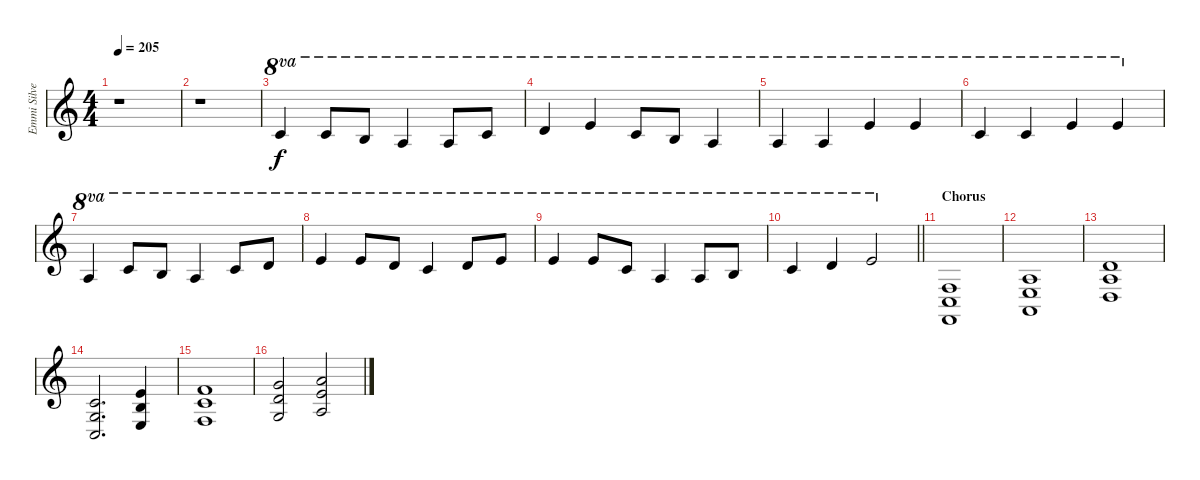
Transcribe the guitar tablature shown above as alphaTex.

\track ("Emmi Silvennoinen" "Emmi Silve") {instrument stringensemble1}
\staff {score}
\tuning (E4 B3 G3 D3 A2 D2) {hide}
\ts (4 4)
\tempo 205
\clef g2
\ks c
r.1{dy f} |
r.1 |
8.1.4{ot 8va} 8.1.8{ot 8va} 7.1.8{ot 8va} 5.1.4{ot 8va} 5.1.8{ot 8va} 8.1.8{ot 8va} |
10.1.4{ot 8va} 12.1.4{ot 8va} 13.2.8{ot 8va} 12.2.8{ot 8va} 10.2.4{ot 8va} |
10.2.4{ot 8va} 10.2.4{ot 8va} 12.1.4{ot 8va} 12.1.4{ot 8va} |
13.2.4{ot 8va} 13.2.4{ot 8va} 12.1.4{ot 8va} 12.1.4{ot 8va} |
10.2.4{ot 8va} 8.1.8{ot 8va} 7.1.8{ot 8va} 5.1.4{ot 8va} 8.1.8{ot 8va} 10.1.8{ot 8va} |
12.1.4{ot 8va} 12.1.8{ot 8va} 10.1.8{ot 8va} 8.1.4{ot 8va} 10.1.8{ot 8va} 12.1.8{ot 8va} |
12.1.4{ot 8va} 12.1.8{ot 8va} 13.2.8{ot 8va} 14.3.4{ot 8va} 14.3.8{ot 8va} 12.2.8{ot 8va} |
\barLineRight lightlight
13.2.4{ot 8va} 10.1.4{ot 8va} 12.1.2{ot 8va} |
\section ("" "Chorus")
(3.4 3.5 3.6).1 |
(2.3 2.4 0.5).1 |
(3.2 2.3 0.4).1 |
(1.2 0.3 3.5).2{d} (0.1 0.2 2.4).4 |
(1.1 1.2 3.4).1 |
(3.1 3.2 0.3).2 (5.1 5.2 7.4).2
